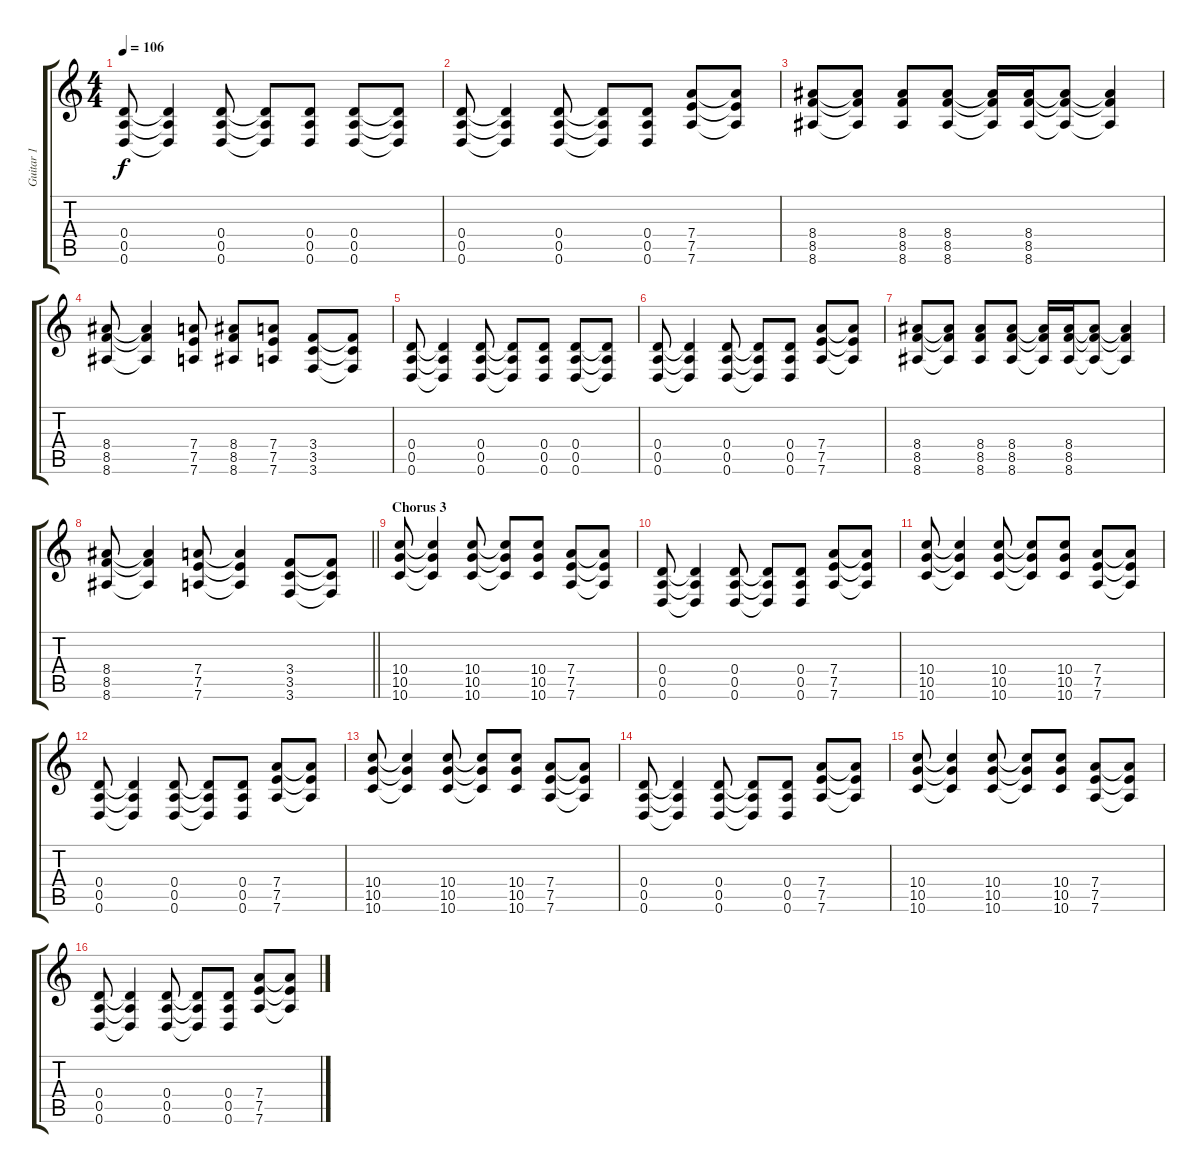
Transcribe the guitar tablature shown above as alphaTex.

\track ("Guitar 1" "Guitar 1") {instrument acousticguitarsteel}
\staff {score tabs}
\tuning (E4 B3 G3 D3 A2 D2) {hide}
\ts (4 4)
\tempo 106
\clef g2
\ks c
(0.4 0.5 0.6).8{dy f} (0.4{t} 0.5{t} 0.6{t}).4 (0.4 0.5 0.6).8 (0.4{t} 0.5{t} 0.6{t}).8 (0.4 0.5 0.6).8 (0.4 0.5 0.6).8 (0.4{t} 0.5{t} 0.6{t}).8 |
(0.4 0.5 0.6).8 (0.4{t} 0.5{t} 0.6{t}).4 (0.4 0.5 0.6).8 (0.4{t} 0.5{t} 0.6{t}).8 (0.4 0.5 0.6).8 (7.4 7.5 7.6).8 (7.4{t} 7.5{t} 7.6{t}).8 |
(8.4 8.5 8.6).8 (8.4{t} 8.5{t} 8.6{t}).8 (8.4 8.5 8.6).8 (8.4 8.5 8.6).8 (8.4{t} 8.5{t} 8.6{t}).16 (8.4 8.5 8.6).16 (8.4{t} 8.5{t} 8.6{t}).8 (8.4{t} 8.5{t} 8.6{t}).4 |
(8.4 8.5 8.6).8 (8.4{t} 8.5{t} 8.6{t}).4 (7.4 7.5 7.6).8 (8.4 8.5 8.6).8 (7.4 7.5 7.6).8 (3.4 3.5 3.6).8 (3.4{t} 3.5{t} 3.6{t}).8 |
(0.4 0.5 0.6).8 (0.4{t} 0.5{t} 0.6{t}).4 (0.4 0.5 0.6).8 (0.4{t} 0.5{t} 0.6{t}).8 (0.4 0.5 0.6).8 (0.4 0.5 0.6).8 (0.4{t} 0.5{t} 0.6{t}).8 |
(0.4 0.5 0.6).8 (0.4{t} 0.5{t} 0.6{t}).4 (0.4 0.5 0.6).8 (0.4{t} 0.5{t} 0.6{t}).8 (0.4 0.5 0.6).8 (7.4 7.5 7.6).8 (7.4{t} 7.5{t} 7.6{t}).8 |
(8.4 8.5 8.6).8 (8.4{t} 8.5{t} 8.6{t}).8 (8.4 8.5 8.6).8 (8.4 8.5 8.6).8 (8.4{t} 8.5{t} 8.6{t}).16 (8.4 8.5 8.6).16 (8.4{t} 8.5{t} 8.6{t}).8 (8.4{t} 8.5{t} 8.6{t}).4 |
\barLineRight lightlight
(8.4 8.5 8.6).8 (8.4{t} 8.5{t} 8.6{t}).4 (7.4 7.5 7.6).8 (7.4{t} 7.5{t} 7.6{t}).4 (3.4 3.5 3.6).8 (3.4{t} 3.5{t} 3.6{t}).8 |
\section ("" "Chorus 3")
(10.4 10.5 10.6).8 (10.4{t} 10.5{t} 10.6{t}).4 (10.4 10.5 10.6).8 (10.4{t} 10.5{t} 10.6{t}).8 (10.4 10.5 10.6).8 (7.4 7.5 7.6).8 (7.4{t} 7.5{t} 7.6{t}).8 |
(0.4 0.5 0.6).8 (0.4{t} 0.5{t} 0.6{t}).4 (0.4 0.5 0.6).8 (0.4{t} 0.5{t} 0.6{t}).8 (0.4 0.5 0.6).8 (7.4 7.5 7.6).8 (7.4{t} 7.5{t} 7.6{t}).8 |
(10.4 10.5 10.6).8 (10.4{t} 10.5{t} 10.6{t}).4 (10.4 10.5 10.6).8 (10.4{t} 10.5{t} 10.6{t}).8 (10.4 10.5 10.6).8 (7.4 7.5 7.6).8 (7.4{t} 7.5{t} 7.6{t}).8 |
(0.4 0.5 0.6).8 (0.4{t} 0.5{t} 0.6{t}).4 (0.4 0.5 0.6).8 (0.4{t} 0.5{t} 0.6{t}).8 (0.4 0.5 0.6).8 (7.4 7.5 7.6).8 (7.4{t} 7.5{t} 7.6{t}).8 |
(10.4 10.5 10.6).8 (10.4{t} 10.5{t} 10.6{t}).4 (10.4 10.5 10.6).8 (10.4{t} 10.5{t} 10.6{t}).8 (10.4 10.5 10.6).8 (7.4 7.5 7.6).8 (7.4{t} 7.5{t} 7.6{t}).8 |
(0.4 0.5 0.6).8 (0.4{t} 0.5{t} 0.6{t}).4 (0.4 0.5 0.6).8 (0.4{t} 0.5{t} 0.6{t}).8 (0.4 0.5 0.6).8 (7.4 7.5 7.6).8 (7.4{t} 7.5{t} 7.6{t}).8 |
(10.4 10.5 10.6).8 (10.4{t} 10.5{t} 10.6{t}).4 (10.4 10.5 10.6).8 (10.4{t} 10.5{t} 10.6{t}).8 (10.4 10.5 10.6).8 (7.4 7.5 7.6).8 (7.4{t} 7.5{t} 7.6{t}).8 |
(0.4 0.5 0.6).8 (0.4{t} 0.5{t} 0.6{t}).4 (0.4 0.5 0.6).8 (0.4{t} 0.5{t} 0.6{t}).8 (0.4 0.5 0.6).8 (7.4 7.5 7.6).8 (7.4{t} 7.5{t} 7.6{t}).8
